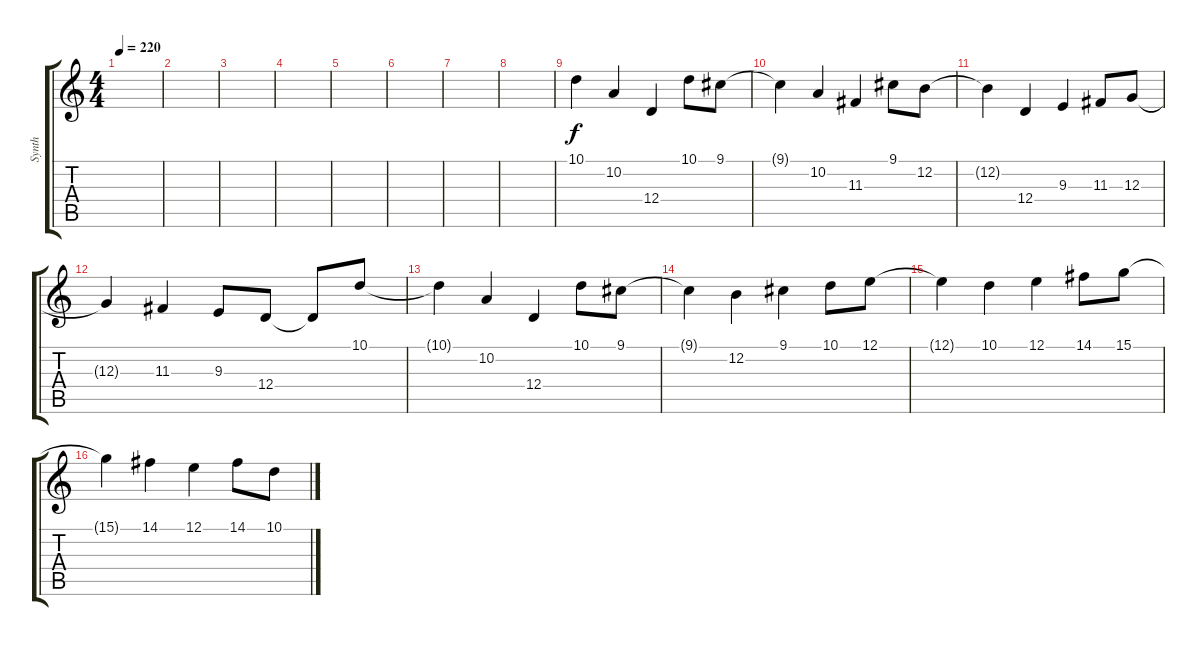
\track ("Synth" "Synth") {instrument lead1square}
\staff {score tabs}
\tuning (E4 B3 G3 D3 A2 E2) {hide}
\ts (4 4)
\tempo 220
\clef g2
\ks c
|
|
|
|
|
|
|
|
10.1.4 10.2.4 12.4.4 10.1.8 9.1.8 |
9.1{t}.4 10.2.4 11.3.4 9.1.8 12.2.8 |
12.2{t}.4 12.4.4 9.3.4 11.3.8 12.3.8 |
12.3{t}.4 11.3.4 9.3.8 12.4.8 12.4{t}.8 10.1.8 |
10.1{t}.4 10.2.4 12.4.4 10.1.8 9.1.8 |
9.1{t}.4 12.2.4 9.1.4 10.1.8 12.1.8 |
12.1{t}.4 10.1.4 12.1.4 14.1.8 15.1.8 |
15.1{t}.4 14.1.4 12.1.4 14.1.8 10.1.8
